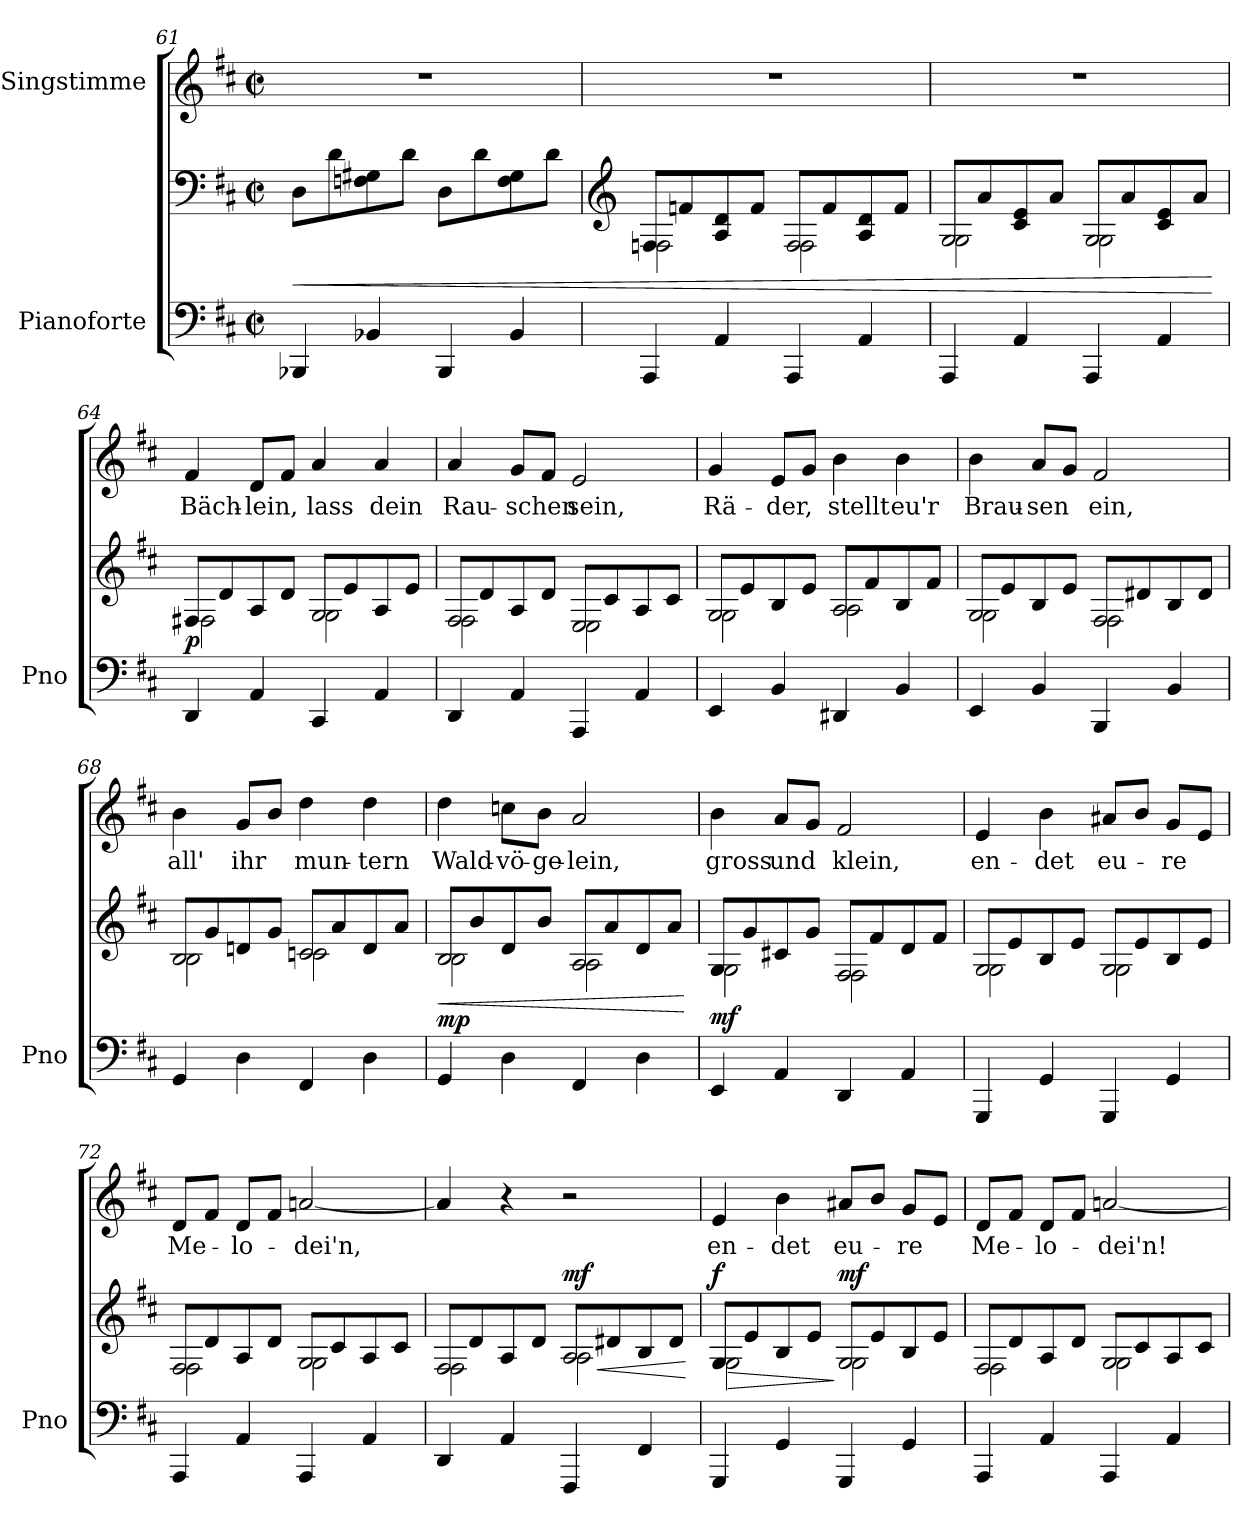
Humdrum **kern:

**kern	**kern	**dynam	**kern	**text
*part2	*part2	*part2	*part1	*part1
*staff3	*staff2	*staff2/3	*staff1	*staff1
*I"Pianoforte	*	*	*I"Singstimme	*
*I'Pno	*	*	*	*
*clefF4	*clefF4	*	*clefG2	*
*k[f#c#]	*k[f#c#]	*	*k[f#c#]	*
*M2/2	*M2/2	*	*M2/2	*
*met(c|)	*met(c|)	*	*met(c|)	*
=61	=61	=61	=61	=61
!	!	!LO:HP:b	!	!
4BBB-X/	8D\L	<	1r	.
.	8d\	.	.	.
4BB-X/	8Fn\ 8G#X\	.	.	.
.	8d\J	.	.	.
4BBB-/	8D\L	.	.	.
.	8d\	.	.	.
4BB-/	8F\ 8G#\	.	.	.
.	8d\J	.	.	.
=62	=62	=62	=62	=62
*	*clefG2	*	*	*
!	!LO:N:head=open	!	!	!
*	*^	*	*	*
4AAA/	8Fn/L	2F\	.	1r	.
.	8fn/	.	.	.	.
4AA/	8A/ 8d/	.	.	.	.
.	8f/J	.	.	.	.
!	!LO:N:head=open	!	!	!	!
4AAA/	8F/L	2F\	.	.	.
.	8f/	.	.	.	.
4AA/	8A/ 8d/	.	.	.	.
.	8f/J	.	.	.	.
=63	=63	=63	=63	=63	=63
!	!LO:N:head=open	!	!	!	!
4AAA/	8G/L	2G\	.	1r	.
.	8a/	.	.	.	.
4AA/	8c#/ 8e/	.	.	.	.
.	8a/J	.	.	.	.
!	!LO:N:head=open	!	!	!	!
4AAA/	8G/L	2G\	.	.	.
.	8a/	.	.	.	.
4AA/	8c#/ 8e/	.	.	.	.
.	8a/J	.	.	.	.
*	*v	*v	*	*	*
.	.	[	.	.
=64	=64	=64	=64	=64
*	*	*	*MM168	*
!	!LO:N:head=open	!LO:DY:a=2	!	!LO:LY:b
*	*^	*	*	*
4DD/	8F#X/L	2F#\	p	4f#/	Bäch-
.	8d/	.	.	.	.
!	!	!	!	!	!LO:LY:b
4AA/	8A/	.	.	8d/L	-lein,
.	8d/J	.	.	8f#/J	.
!	!LO:N:head=open	!	!	!	!LO:LY:b
4CC#/	8G/L	2G\	.	4a/	lass
.	8e/	.	.	.	.
!	!	!	!	!	!LO:LY:b
4AA/	8A/	.	.	4a/	dein
.	8e/J	.	.	.	.
!!LO:LB:g=z
=65	=65	=65	=65	=65	=65
!	!LO:N:head=open	!	!	!	!LO:LY:b
4DD/	8F#/L	2F#\	.	4a/	Rau-
.	8d/	.	.	.	.
!	!	!	!	!	!LO:LY:b
4AA/	8A/	.	.	8g/L	-schen
.	8d/J	.	.	8f#/J	.
!	!LO:N:head=open	!	!	!	!LO:LY:b
4AAA/	8E/L	2E\	.	2e/	sein,
.	8c#/	.	.	.	.
4AA/	8A/	.	.	.	.
.	8c#/J	.	.	.	.
=66	=66	=66	=66	=66	=66
!	!LO:N:head=open	!	!	!	!LO:LY:b
4EE/	8G/L	2G\	.	4g/	Rä-
.	8e/	.	.	.	.
!	!	!	!	!	!LO:LY:b
4BB/	8B/	.	.	8e/L	-der,
.	8e/J	.	.	8g/J	.
!	!LO:N:head=open	!	!	!	!LO:LY:b
4DD#X/	8A/L	2A\	.	4b\	stellt
.	8f#/	.	.	.	.
!	!	!	!	!	!LO:LY:b
4BB/	8B/	.	.	4b\	eu'r
.	8f#/J	.	.	.	.
=67	=67	=67	=67	=67	=67
!	!LO:N:head=open	!	!	!	!LO:LY:b
4EE/	8G/L	2G\	.	4b\	Brau-
.	8e/	.	.	.	.
!	!	!	!	!	!LO:LY:b
4BB/	8B/	.	.	8a/L	-sen
.	8e/J	.	.	8g/J	.
!	!LO:N:head=open	!	!	!	!LO:LY:b
4BBB/	8F#/L	2F#\	.	2f#/	ein,
.	8d#X/	.	.	.	.
4BB/	8B/	.	.	.	.
.	8d#/J	.	.	.	.
=68	=68	=68	=68	=68	=68
!	!LO:N:head=open	!	!	!	!LO:LY:b
4GG/	8B/L	2B\	.	4b\	all'
.	8g/	.	.	.	.
!	!	!	!	!	!LO:LY:b
4D\	8dn/	.	.	8g/L	ihr
.	8g/J	.	.	8b/J	.
!	!LO:N:head=open	!	!	!	!LO:LY:b
4FF#/	8cn/L	2c\	.	4dd\	mun-
.	8a/	.	.	.	.
!	!	!	!	!	!LO:LY:b
4D\	8d/	.	.	4dd\	-tern
.	8a/J	.	.	.	.
=69	=69	=69	=69	=69	=69
!	!LO:N:head=open	!	!LO:HP:b	!	!LO:LY:b
!	!	!	!LO:DY:n=1:a=2	!	!
4GG/	8B/L	2B\	< mp	4dd\	Wald-
.	8b/	.	.	.	.
!	!	!	!	!	!LO:LY:b
4D\	8d/	.	.	8ccn\L	-vö-
!	!	!	!	!	!LO:LY:b
.	8b/J	.	.	8b\J	-ge-
!	!LO:N:head=open	!	!	!	!LO:LY:b
4FF#/	8A/L	2A\	.	2a/	-lein,
.	8a/	.	.	.	.
4D\	8d/	.	.	.	.
.	8a/J	.	.	.	.
*	*v	*v	*	*	*
.	.	[	.	.
!!LO:PB:g=z
=70	=70	=70	=70	=70
!	!LO:N:head=open	!LO:DY:a=2	!	!LO:LY:b
*	*^	*	*	*
4EE/	8G/L	2G\	mf	4b\	gross
.	8g/	.	.	.	.
!	!	!	!	!	!LO:LY:b
4AA/	8c#X/	.	.	8a/L	und
.	8g/J	.	.	8g/J	.
!	!LO:N:head=open	!	!	!	!LO:LY:b
4DD/	8F#/L	2F#\	.	2f#/	klein,
.	8f#/	.	.	.	.
4AA/	8d/	.	.	.	.
.	8f#/J	.	.	.	.
=71	=71	=71	=71	=71	=71
*	*	*	*	*MM155	*
!	!LO:N:head=open	!	!	!	!LO:LY:b
4GGG/	8G/L	2G\	.	4e/	en-
.	8e/	.	.	.	.
!	!	!	!	!	!LO:LY:b
4GG/	8B/	.	.	4b\	-det
.	8e/J	.	.	.	.
!	!LO:N:head=open	!	!	!	!LO:LY:b
4GGG/	8G/L	2G\	.	8a#X/L	eu-
.	8e/	.	.	8b/J	.
!	!	!	!	!	!LO:LY:b
4GG/	8B/	.	.	8g/L	-re
.	8e/J	.	.	8e/J	.
=72	=72	=72	=72	=72	=72
!	!LO:N:head=open	!	!	!	!LO:LY:b
4AAA/	8F#/L	2F#\	.	8d/L	Me-
.	8d/	.	.	8f#/J	.
!	!	!	!	!	!LO:LY:b
4AA/	8A/	.	.	8d/L	-lo-
.	8d/J	.	.	8f#/J	.
!	!LO:N:head=open	!	!	!	!LO:LY:b
4AAA/	8G/L	2G\	.	[2an/	dei'n,
.	8c#/	.	.	.	.
4AA/	8A/	.	.	.	.
.	8c#/J	.	.	.	.
=73	=73	=73	=73	=73	=73
!	!LO:N:head=open	!	!	!	!
4DD/	8F#/L	2F#\	.	4a/]	.
.	8d/	.	.	.	.
4AA/	8A/	.	.	4r	.
.	8d/J	.	.	.	.
!	!LO:N:head=open	!	!LO:HP:b	!	!
!	!	!	!LO:DY:n=1:a	!	!
4FFF#/	8A/L	2A\	< mf	2r	.
.	8d#X/	.	.	.	.
4FF#/	8B/	.	.	.	.
.	8d#/J	.	.	.	.
*	*v	*v	*	*	*
.	.	[	.	.
=74	=74	=74	=74	=74
*	*	*	*MM150	*
!	!LO:N:head=open	!LO:HP:b	!	!LO:LY:b
*	*^	*	*	*
!	!	!	!LO:DY:n=1:a	!	!
4GGG/	8G/L	2G\	> f	4e/	en-
.	8e/	.	.	.	.
!	!	!	!	!	!LO:LY:b
4GG/	8B/	.	.	4b\	-det
.	8e/J	.	.	.	.
!	!LO:N:head=open	!	!LO:DY:n=2:a	!	!LO:LY:b
4GGG/	8G/L	2G\	] mf	8a#X/L	eu-
.	8e/	.	.	8b/J	.
!	!	!	!	!	!LO:LY:b
4GG/	8B/	.	.	8g/L	-re
.	8e/J	.	.	8e/J	.
=75	=75	=75	=75	=75	=75
!	!LO:N:head=open	!	!	!	!LO:LY:b
4AAA/	8F#/L	2F#\	.	8d/L	Me-
.	8d/	.	.	8f#/J	.
!	!	!	!	!	!LO:LY:b
4AA/	8A/	.	.	8d/L	-lo-
.	8d/J	.	.	8f#/J	.
!	!LO:N:head=open	!	!	!	!LO:LY:b
4AAA/	8G/L	2G\	.	[2an/	-dei'n!
.	8c#/	.	.	.	.
4AA/	8A/	.	.	.	.
.	8c#/J	.	.	.	.
*	*v	*v	*	*	*
=	=	=	=	=
*-	*-	*-	*-	*-
